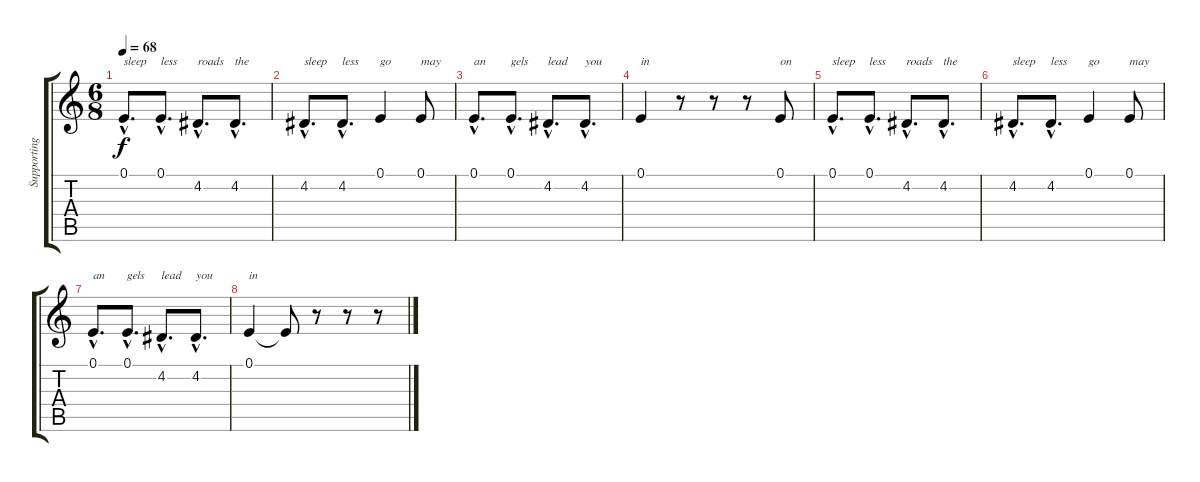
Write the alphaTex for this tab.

\track ("Supporting Vocals" "Supporting") {instrument lead2sawtooth}
\staff {score tabs}
\tuning (E4 B3 G3 D3 A2 E2) {hide}
\ts (6 8)
\tempo 68
\clef g2
\ks c
0.1{hac}.8{d txt "sleep" dy f} 0.1{hac}.8{d txt "less"} 4.2{hac}.8{d txt "roads"} 4.2{hac}.8{d txt "the"} |
4.2{hac}.8{d txt "sleep"} 4.2{hac}.8{d txt "less"} 0.1.4{txt "go"} 0.1.8{txt "may"} |
0.1{hac}.8{d txt "an"} 0.1{hac}.8{d txt "gels"} 4.2{hac}.8{d txt "lead"} 4.2{hac}.8{d txt "you"} |
0.1.4{txt "in"} r.8 r.8 r.8 0.1.8{txt "on"} |
0.1{hac}.8{d txt "sleep"} 0.1{hac}.8{d txt "less"} 4.2{hac}.8{d txt "roads"} 4.2{hac}.8{d txt "the"} |
4.2{hac}.8{d txt "sleep"} 4.2{hac}.8{d txt "less"} 0.1.4{txt "go"} 0.1.8{txt "may"} |
0.1{hac}.8{d txt "an"} 0.1{hac}.8{d txt "gels"} 4.2{hac}.8{d txt "lead"} 4.2{hac}.8{d txt "you"} |
0.1.4{txt "in"} 0.1{t}.8 r.8 r.8 r.8
